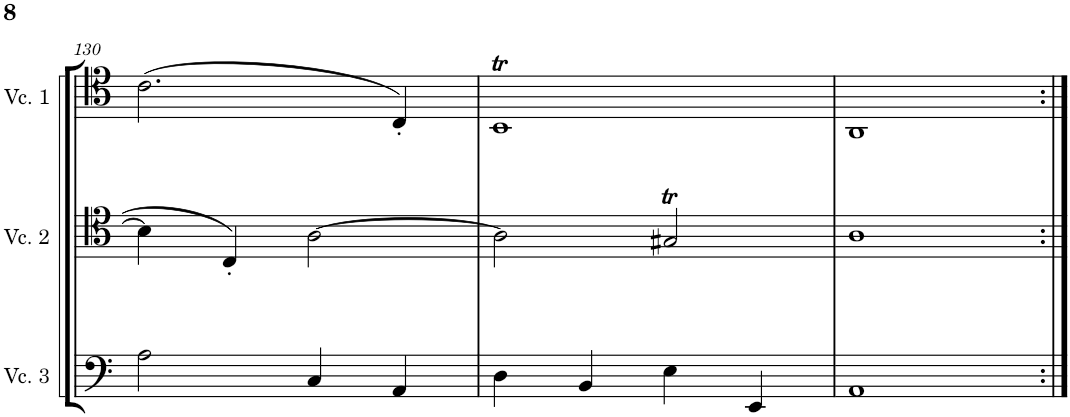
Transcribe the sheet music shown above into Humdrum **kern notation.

**kern	**kern	**kern
*part3	*part2	*part1
*staff3	*staff2	*staff1
*I"Cello 3	*I"Cello 2	*I"Cello 1
!!LO:PB:g=z
*clefF4	*clefC4	*clefC4
*k[]	*k[]	*k[]
*M2/2	*M2/2	*M2/2
*met(c|)	*met(c|)	*met(c|)
=130	=130	=130
2A\	4B\]	(2.c\
.	4C'/	.
4C/	[2A\	.
4AA/	.	4C'/)
=131	=131	=131
4D\	2A\]	1BBt
4BB/	.	.
4E\	2G#Xt/	.
4EE/	.	.
=132	=132	=132
1AA	1A	1AA
=:|!	=:|!	=:|!
*-	*-	*-
